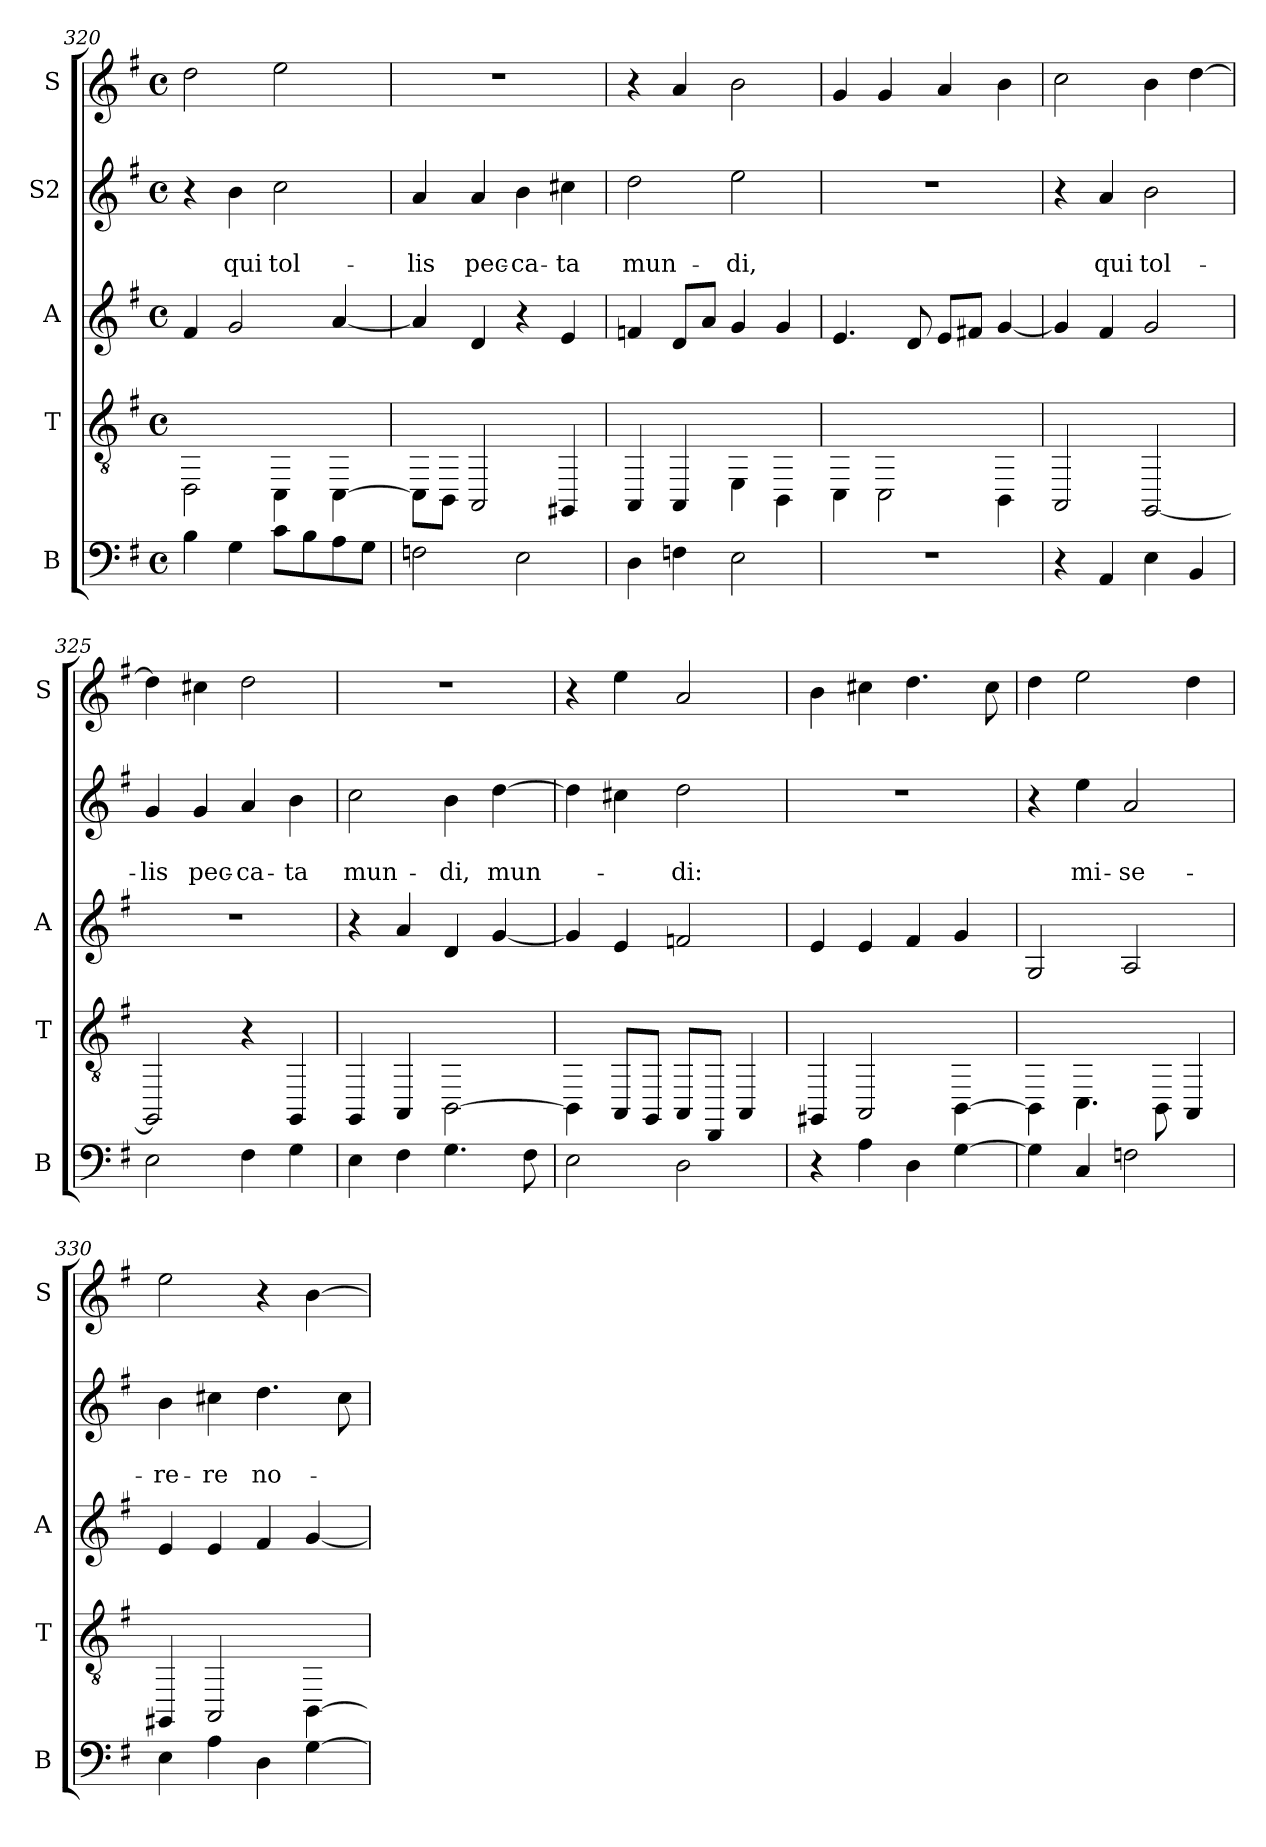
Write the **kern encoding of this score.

**kern	**kern	**kern	**kern	**text	**text	**kern
*part5	*part4	*part3	*part2	*part2	*part2	*part1
*staff5	*staff4	*staff3	*staff2	*staff2	*staff2	*staff1
*I"B	*I"T	*I"A	*I"S2	*	*	*I"S
*I'B	*I'T	*I'A	*	*	*	*I'S
*clefF4	*clefGv2	*clefG2	*clefG2	*	*	*clefG2
*k[f#]	*k[f#]	*k[f#]	*k[f#]	*	*	*k[f#]
*G:	*G:	*G:	*G:	*	*	*G:
*M4/4	*M4/4	*M4/4	*M4/4	*	*	*M4/4
*met(c)	*met(c)	*met(c)	*met(c)	*	*	*met(c)
=320	=320	=320	=320	=320	=320	=320
4B\	2DD\	4f#/	4r	.	.	2dd\
!	!	!	!	!	!LO:LY:b	!
4G\	.	2g/	4b\	.	qui	.
!	!	!	!	!	!LO:LY:b	!
8c\L	4CC\	.	2cc\	.	tol-	2ee\
8B\	.	.	.	.	.	.
8A\	[>4CC\	[<4a/	.	.	.	.
8G\J	.	.	.	.	.	.
=321	=321	=321	=321	=321	=321	=321
!	!	!	!	!	!LO:LY:b	!
2Fn\	8CC\L]	4a/]	4a/	.	-lis	1r
.	8BBB\J	.	.	.	.	.
!	!	!	!	!	!LO:LY:b	!
.	2AAA/	4d/	4a/	.	pec-	.
!	!	!	!	!	!LO:LY:b:rj	!
2E\	.	4r	4b\	.	-ca-	.
!	!	!	!	!	!LO:LY:b	!
.	4GGG#X/	4e/	4cc#X\	.	-ta	.
=322	=322	=322	=322	=322	=322	=322
!	!	!	!	!	!LO:LY:b	!
4D\	4AAA/	4fn/	2dd\	.	mun-	4r
4Fn\	4AAA/	8d/L	.	.	.	4a/
.	.	8a/J	.	.	.	.
!	!	!	!	!	!LO:LY:b	!
2E\	4EE\	4g/	2ee\	.	-di,	2b\
.	4BBB\	4g/	.	.	.	.
!!LO:PB:g=z
=323	=323	=323	=323	=323	=323	=323
1r	4CC\	4.e/	1r	.	.	4g/
.	2CC\	.	.	.	.	4g/
.	.	8d/	.	.	.	.
.	.	8e/L	.	.	.	4a/
.	.	8f#X/J	.	.	.	.
.	4BBB\	[<4g/	.	.	.	4b\
=324	=324	=324	=324	=324	=324	=324
4r	2AAA/	4g/]	4r	.	.	2cc\
!	!	!	!	!	!LO:LY:b	!
4AA/	.	4f#/	4a/	.	qui	.
!	!	!	!	!	!LO:LY:b	!
4E\	[<2GGG/	2g/	2b\	.	tol-	4b\
4BB/	.	.	.	.	.	[>4dd\
=325	=325	=325	=325	=325	=325	=325
!	!	!	!	!	!LO:LY:b	!
2E\	2GGG/]	1r	4g/	.	-lis	4dd\]
!	!	!	!	!	!LO:LY:b	!
.	.	.	4g/	.	pec-	4cc#X\
!	!	!	!	!	!LO:LY:b	!
4F#\	4r	.	4a/	.	-ca-	2dd\
!	!	!	!	!	!LO:LY:b	!
4G\	4GGG/	.	4b\	.	-ta	.
=326	=326	=326	=326	=326	=326	=326
!	!	!	!	!	!LO:LY:b	!
4E\	4GGG/	4r	2cc\	.	mun-	1r
4F#\	4AAA/	4a/	.	.	.	.
!	!	!	!	!	!LO:LY:b	!
4.G\	[>2BBB\	4d/	4b\	.	-di,	.
!	!	!	!	!	!LO:LY:b	!
.	.	[<4g/	[>4dd\	.	mun-	.
8F#\	.	.	.	.	.	.
=327	=327	=327	=327	=327	=327	=327
2E\	4BBB\]	4g/]	4dd\]	.	.	4r
.	8AAA/L	4e/	4cc#X\	.	.	4ee\
.	8GGG/J	.	.	.	.	.
!	!	!	!	!	!LO:LY:b	!
2D\	8AAA/L	2fn/	2dd\	.	-di:	2a/
.	8DDD/J	.	.	.	.	.
.	4AAA/	.	.	.	.	.
=328	=328	=328	=328	=328	=328	=328
4r	4GGG#X/	4e/	1r	.	.	4b\
4A\	2AAA/	4e/	.	.	.	4cc#X\
4D\	.	4f#/	.	.	.	4.dd\
[<4G\	[<4BBB\	4g/	.	.	.	.
.	.	.	.	.	.	8cc#\
!!LO:LB:g=z
=329	=329	=329	=329	=329	=329	=329
4G\]	4BBB\]	2G/	4r	.	.	4dd\
!	!	!	!	!	!LO:LY:b	!
4C/	4.CC\	.	4ee\	.	mi-	2ee\
!	!	!	!	!	!LO:LY:b	!
2Fn\	.	2A/	2a/	.	-se-	.
.	8BBB\	.	.	.	.	.
.	4AAA/	.	.	.	.	4dd\
=330	=330	=330	=330	=330	=330	=330
!	!	!	!	!	!LO:LY:b	!
4E\	4GGG#X/	4e/	4b\	.	-re-	2ee\
!	!	!	!	!	!LO:LY:b	!
4A\	2AAA/	4e/	4cc#X\	.	-re	.
!	!	!	!	!	!LO:LY:b	!
4D\	.	4f#/	4.dd\	.	no-	4r
[>4G\	[>4BBB\	[<4g/	.	.	.	[>4b\
.	.	.	8cc#\	.	.	.
=	=	=	=	=	=	=
*-	*-	*-	*-	*-	*-	*-
